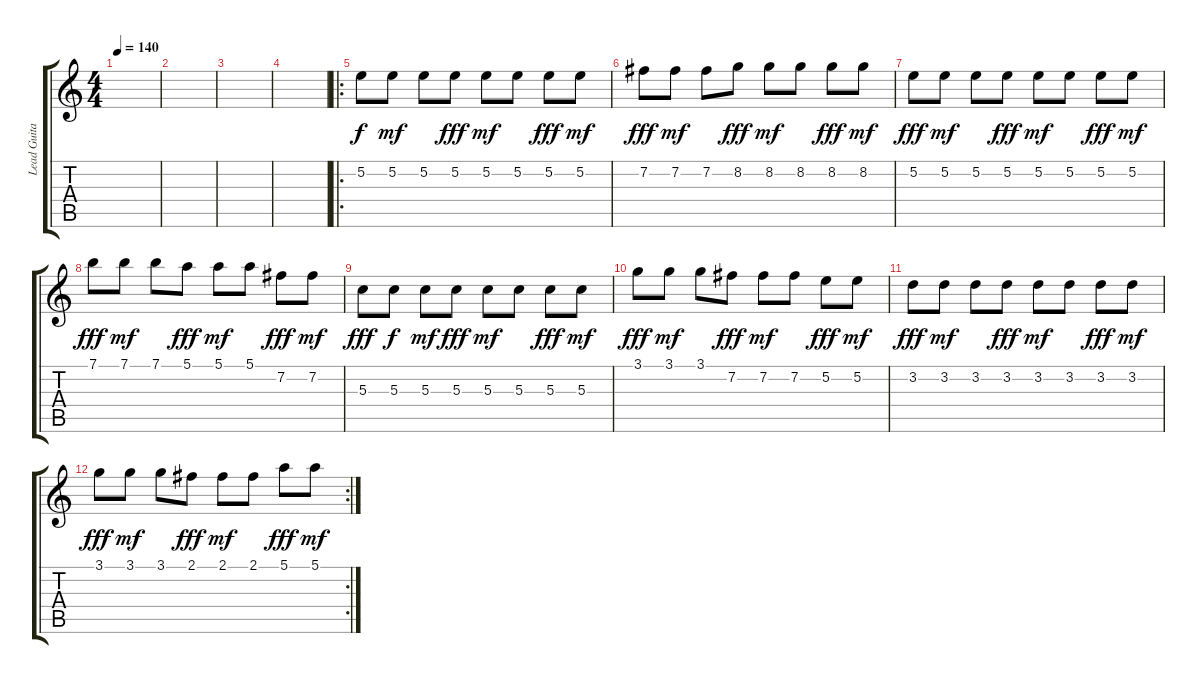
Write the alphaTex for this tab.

\track ("Lead Guitar" "Lead Guita") {instrument distortionguitar}
\staff {score tabs}
\tuning (E4 B3 G3 D3 A2 E2) {hide}
\ts (4 4)
\tempo 140
\clef g2
\ks c
|
|
|
|
\ro
5.2.8 5.2.8{dy mf} 5.2.8 5.2.8{dy fff} 5.2.8{dy mf} 5.2.8 5.2.8{dy fff} 5.2.8{dy mf} |
7.2.8{dy fff} 7.2.8{dy mf} 7.2.8 8.2.8{dy fff} 8.2.8{dy mf} 8.2.8 8.2.8{dy fff} 8.2.8{dy mf} |
5.2.8{dy fff} 5.2.8{dy mf} 5.2.8 5.2.8{dy fff} 5.2.8{dy mf} 5.2.8 5.2.8{dy fff} 5.2.8{dy mf} |
7.1.8{dy fff} 7.1.8{dy mf} 7.1.8 5.1.8{dy fff} 5.1.8{dy mf} 5.1.8 7.2.8{dy fff} 7.2.8{dy mf} |
5.3.8{dy fff} 5.3.8{dy f} 5.3.8{dy mf} 5.3.8{dy fff} 5.3.8{dy mf} 5.3.8 5.3.8{dy fff} 5.3.8{dy mf} |
3.1.8{dy fff} 3.1.8{dy mf} 3.1.8 7.2.8{dy fff} 7.2.8{dy mf} 7.2.8 5.2.8{dy fff} 5.2.8{dy mf} |
3.2.8{dy fff} 3.2.8{dy mf} 3.2.8 3.2.8{dy fff} 3.2.8{dy mf} 3.2.8 3.2.8{dy fff} 3.2.8{dy mf} |
\rc 2
3.1.8{dy fff} 3.1.8{dy mf} 3.1.8 2.1.8{dy fff} 2.1.8{dy mf} 2.1.8 5.1.8{dy fff} 5.1.8{dy mf}
